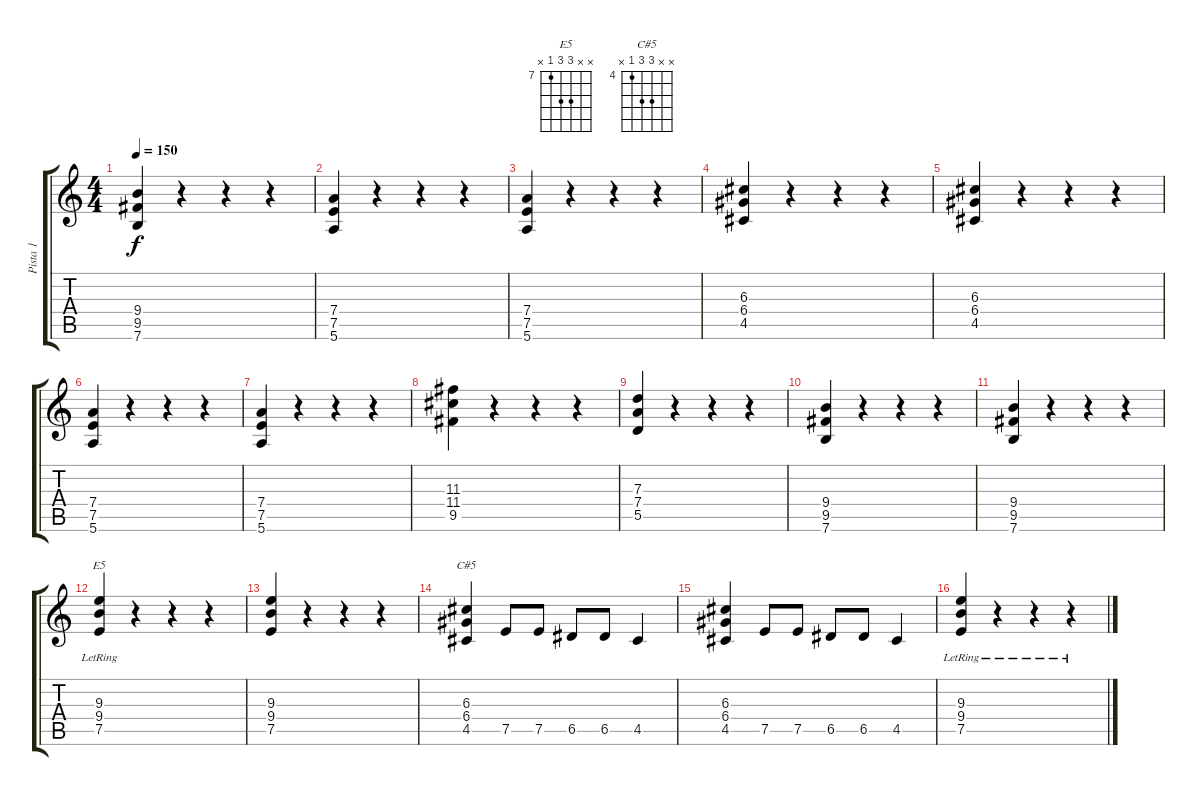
\track ("Pista 1" "Pista 1") {instrument overdrivenguitar}
\staff {score tabs}
\tuning (E4 B3 G3 D3 A2 E2) {hide}
\chord ("E5" x x 9 9 7 x) {firstfret 7}
\chord ("C#5" x x 6 6 4 x) {firstfret 4}
\ts (4 4)
\tempo 150
\clef g2
\ks c
(9.4 9.5 7.6).4{dy f} r.4 r.4 r.4 |
(7.4 7.5 5.6).4 r.4 r.4 r.4 |
(7.4 7.5 5.6).4 r.4 r.4 r.4 |
(6.3 6.4 4.5).4 r.4 r.4 r.4 |
(6.3 6.4 4.5).4 r.4 r.4 r.4 |
(7.4 7.5 5.6).4 r.4 r.4 r.4 |
(7.4 7.5 5.6).4 r.4 r.4 r.4 |
(11.3 11.4 9.5).4 r.4 r.4 r.4 |
(7.3 7.4 5.5).4 r.4 r.4 r.4 |
(9.4 9.5 7.6).4 r.4 r.4 r.4 |
(9.4 9.5 7.6).4 r.4 r.4 r.4 |
(9.3 9.4{lr} 7.5).4{ch "E5"} r.4 r.4 r.4 |
(9.3 9.4 7.5).4 r.4 r.4 r.4 |
(6.3 6.4 4.5).4{ch "C#5"} 7.5.8 7.5.8 6.5.8 6.5.8 4.5.4 |
(6.3 6.4 4.5).4 7.5.8 7.5.8 6.5.8 6.5.8 4.5.4 |
(9.3 9.4{lr} 7.5).4 r.4 r.4 r.4
